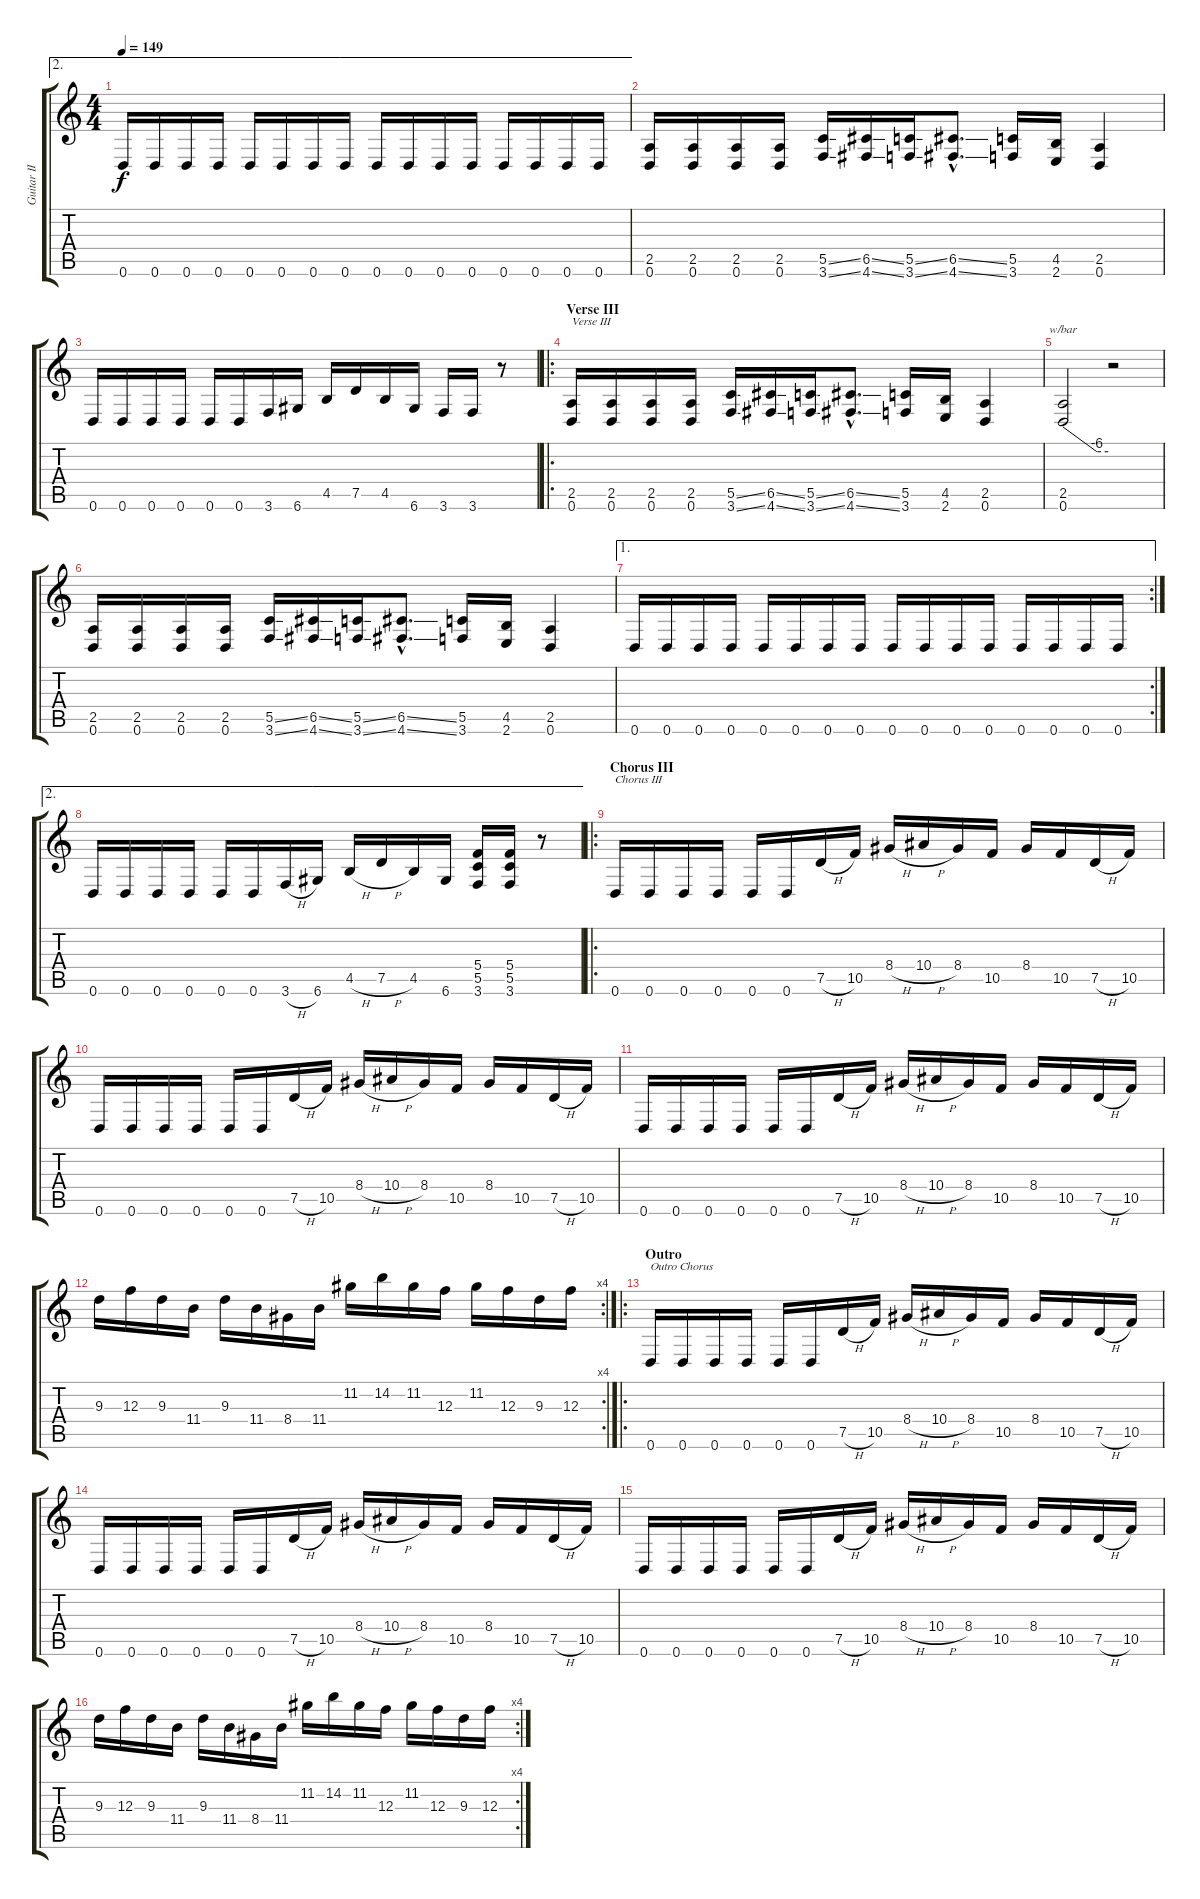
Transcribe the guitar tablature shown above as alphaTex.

\track ("Guitar II [Vogg]" "Guitar II ") {instrument distortionguitar}
\staff {score tabs}
\tuning (D4 A3 F3 C3 G2 D2) {hide}
\ae 2
\ts (4 4)
\tempo 149
\clef g2
\ks c
0.6.16{dy f} 0.6.16 0.6.16 0.6.16 0.6.16 0.6.16 0.6.16 0.6.16 0.6.16 0.6.16 0.6.16 0.6.16 0.6.16 0.6.16 0.6.16 0.6.16 |
(2.5 0.6).16 (2.5 0.6).16 (2.5 0.6).16 (2.5 0.6).16 (5.5{ss} 3.6{ss}).16 (6.5{ss} 4.6{ss}).16 (5.5{ss} 3.6{ss}).16 (6.5{ss hac} 4.6{ss hac}).8{d} (5.5 3.6).16 (4.5 2.6).16 (2.5 0.6).4 |
0.6.16 0.6.16 0.6.16 0.6.16 0.6.16 0.6.16 3.6.16 6.6.16 4.5.16 7.5.16 4.5.16 6.6.16 3.6.16 3.6.16 r.8 |
\ro
\section ("" "Verse III")
(2.5 0.6).16{txt "Verse III"} (2.5 0.6).16 (2.5 0.6).16 (2.5 0.6).16 (5.5{ss} 3.6{ss}).16 (6.5{ss} 4.6{ss}).16 (5.5{ss} 3.6{ss}).16 (6.5{ss hac} 4.6{ss hac}).8{d} (5.5 3.6).16 (4.5 2.6).16 (2.5 0.6).4 |
(2.5 0.6).2{tbe (custom default 0 0 45 -24 60 -24)} r.2 |
(2.5 0.6).16 (2.5 0.6).16 (2.5 0.6).16 (2.5 0.6).16 (5.5{ss} 3.6{ss}).16 (6.5{ss} 4.6{ss}).16 (5.5{ss} 3.6{ss}).16 (6.5{ss hac} 4.6{ss hac}).8{d} (5.5 3.6).16 (4.5 2.6).16 (2.5 0.6).4 |
\ae 1
\rc 2
0.6.16 0.6.16 0.6.16 0.6.16 0.6.16 0.6.16 0.6.16 0.6.16 0.6.16 0.6.16 0.6.16 0.6.16 0.6.16 0.6.16 0.6.16 0.6.16 |
\ae 2
0.6.16 0.6.16 0.6.16 0.6.16 0.6.16 0.6.16 3.6{h}.16 6.6.16 4.5{h}.16 7.5{h}.16 4.5.16 6.6.16 (5.4 5.5 3.6).16 (5.4 5.5 3.6).16 r.8 |
\ro
\section ("" "Chorus III")
0.6.16{txt "Chorus III"} 0.6.16 0.6.16 0.6.16 0.6.16 0.6.16 7.5{h}.16 10.5.16 8.4{h}.16 10.4{h}.16 8.4.16 10.5.16 8.4.16 10.5.16 7.5{h}.16 10.5.16 |
0.6.16 0.6.16 0.6.16 0.6.16 0.6.16 0.6.16 7.5{h}.16 10.5.16 8.4{h}.16 10.4{h}.16 8.4.16 10.5.16 8.4.16 10.5.16 7.5{h}.16 10.5.16 |
0.6.16 0.6.16 0.6.16 0.6.16 0.6.16 0.6.16 7.5{h}.16 10.5.16 8.4{h}.16 10.4{h}.16 8.4.16 10.5.16 8.4.16 10.5.16 7.5{h}.16 10.5.16 |
\rc 4
9.3.16 12.3.16 9.3.16 11.4.16 9.3.16 11.4.16 8.4.16 11.4.16 11.2.16 14.2.16 11.2.16 12.3.16 11.2.16 12.3.16 9.3.16 12.3.16 |
\ro
\section ("" "Outro")
0.6.16{txt "Outro Chorus"} 0.6.16 0.6.16 0.6.16 0.6.16 0.6.16 7.5{h}.16 10.5.16 8.4{h}.16 10.4{h}.16 8.4.16 10.5.16 8.4.16 10.5.16 7.5{h}.16 10.5.16 |
0.6.16 0.6.16 0.6.16 0.6.16 0.6.16 0.6.16 7.5{h}.16 10.5.16 8.4{h}.16 10.4{h}.16 8.4.16 10.5.16 8.4.16 10.5.16 7.5{h}.16 10.5.16 |
0.6.16 0.6.16 0.6.16 0.6.16 0.6.16 0.6.16 7.5{h}.16 10.5.16 8.4{h}.16 10.4{h}.16 8.4.16 10.5.16 8.4.16 10.5.16 7.5{h}.16 10.5.16 |
\rc 4
9.3.16 12.3.16 9.3.16 11.4.16 9.3.16 11.4.16 8.4.16 11.4.16 11.2.16 14.2.16 11.2.16 12.3.16 11.2.16 12.3.16 9.3.16 12.3.16
